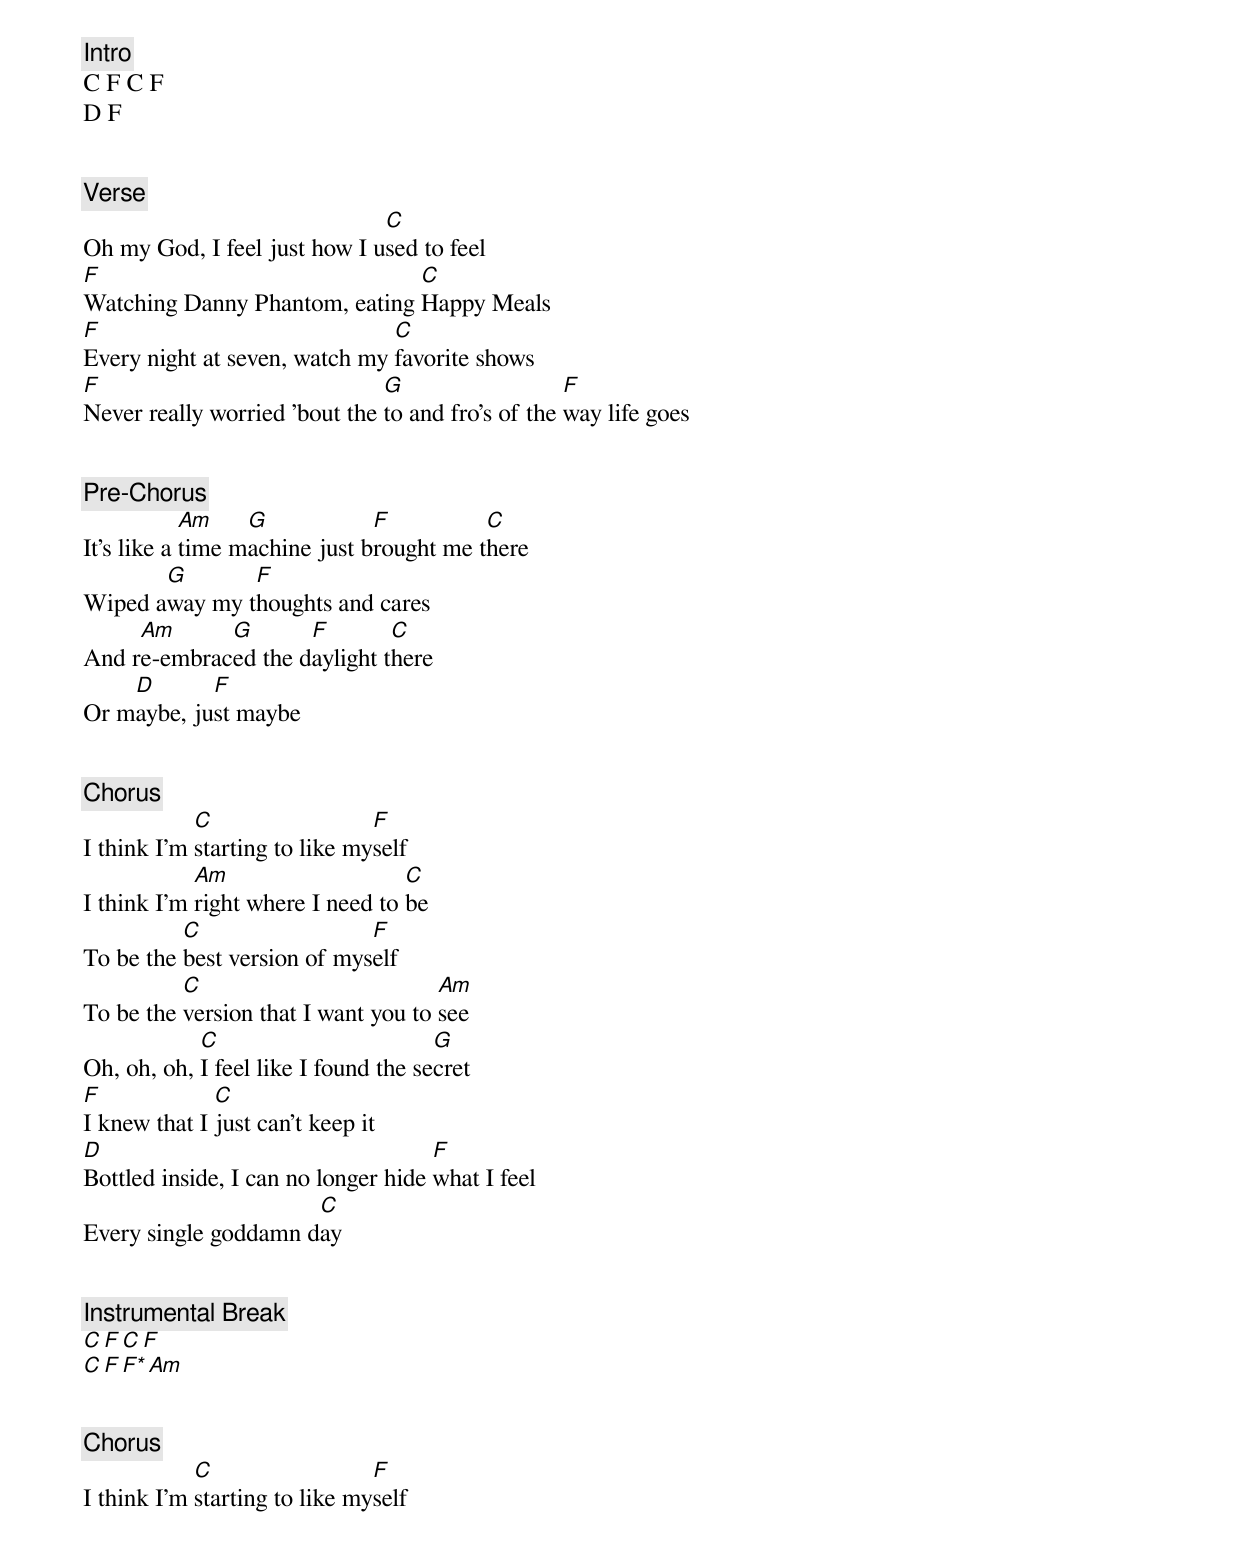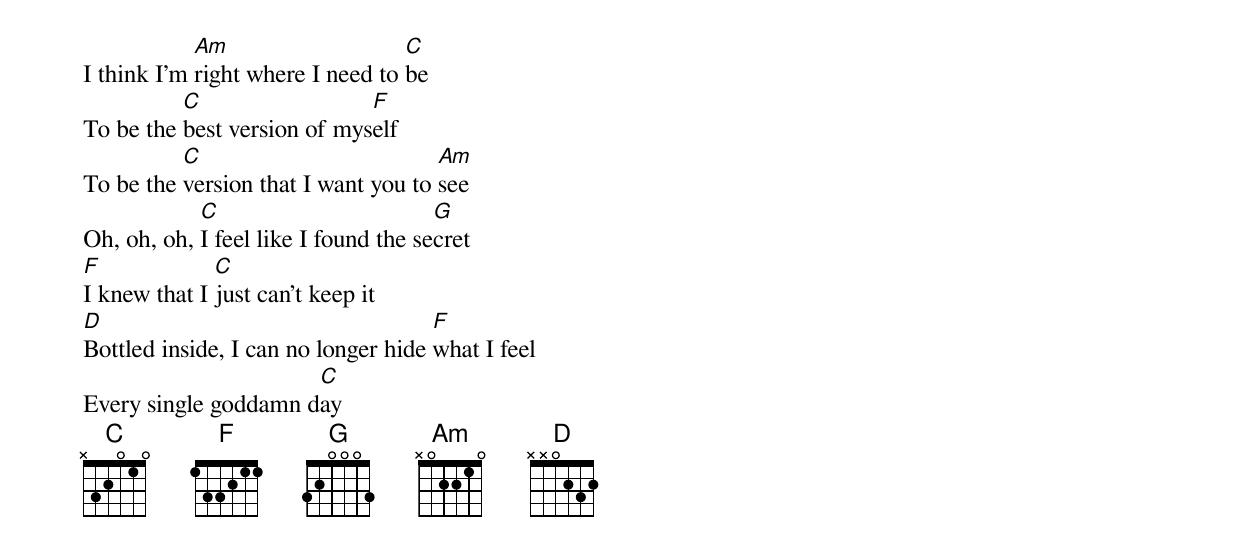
[Intro]
C F C F
D F


[Verse]
                              C
Oh my God, I feel just how I used to feel
F                              C
Watching Danny Phantom, eating Happy Meals
F                              C
Every night at seven, watch my favorite shows
F                              G                   F
Never really worried 'bout the to and fro's of the way life goes


[Pre-Chorus]
            Am    G            F          C
It's like a time machine just brought me there
       G       F
Wiped away my thoughts and cares
     Am      G       F        C
And re-embraced the daylight there
    D       F
Or maybe, just maybe


[Chorus]
            C                  F
I think I'm starting to like myself
            Am                    C
I think I'm right where I need to be
          C                  F
To be the best version of myself
          C                          Am
To be the version that I want you to see
            C                         G
Oh, oh, oh, I feel like I found the secret
F             C
I knew that I just can't keep it
D                                    F
Bottled inside, I can no longer hide what I feel
                      C
Every single goddamn day


[Instrumental Break]
C F C F
C F F* Am


[Chorus]
            C                  F
I think I'm starting to like myself
            Am                    C
I think I'm right where I need to be
          C                  F
To be the best version of myself
          C                          Am
To be the version that I want you to see
            C                         G
Oh, oh, oh, I feel like I found the secret
F             C
I knew that I just can't keep it
D                                    F
Bottled inside, I can no longer hide what I feel
                      C
Every single goddamn day
